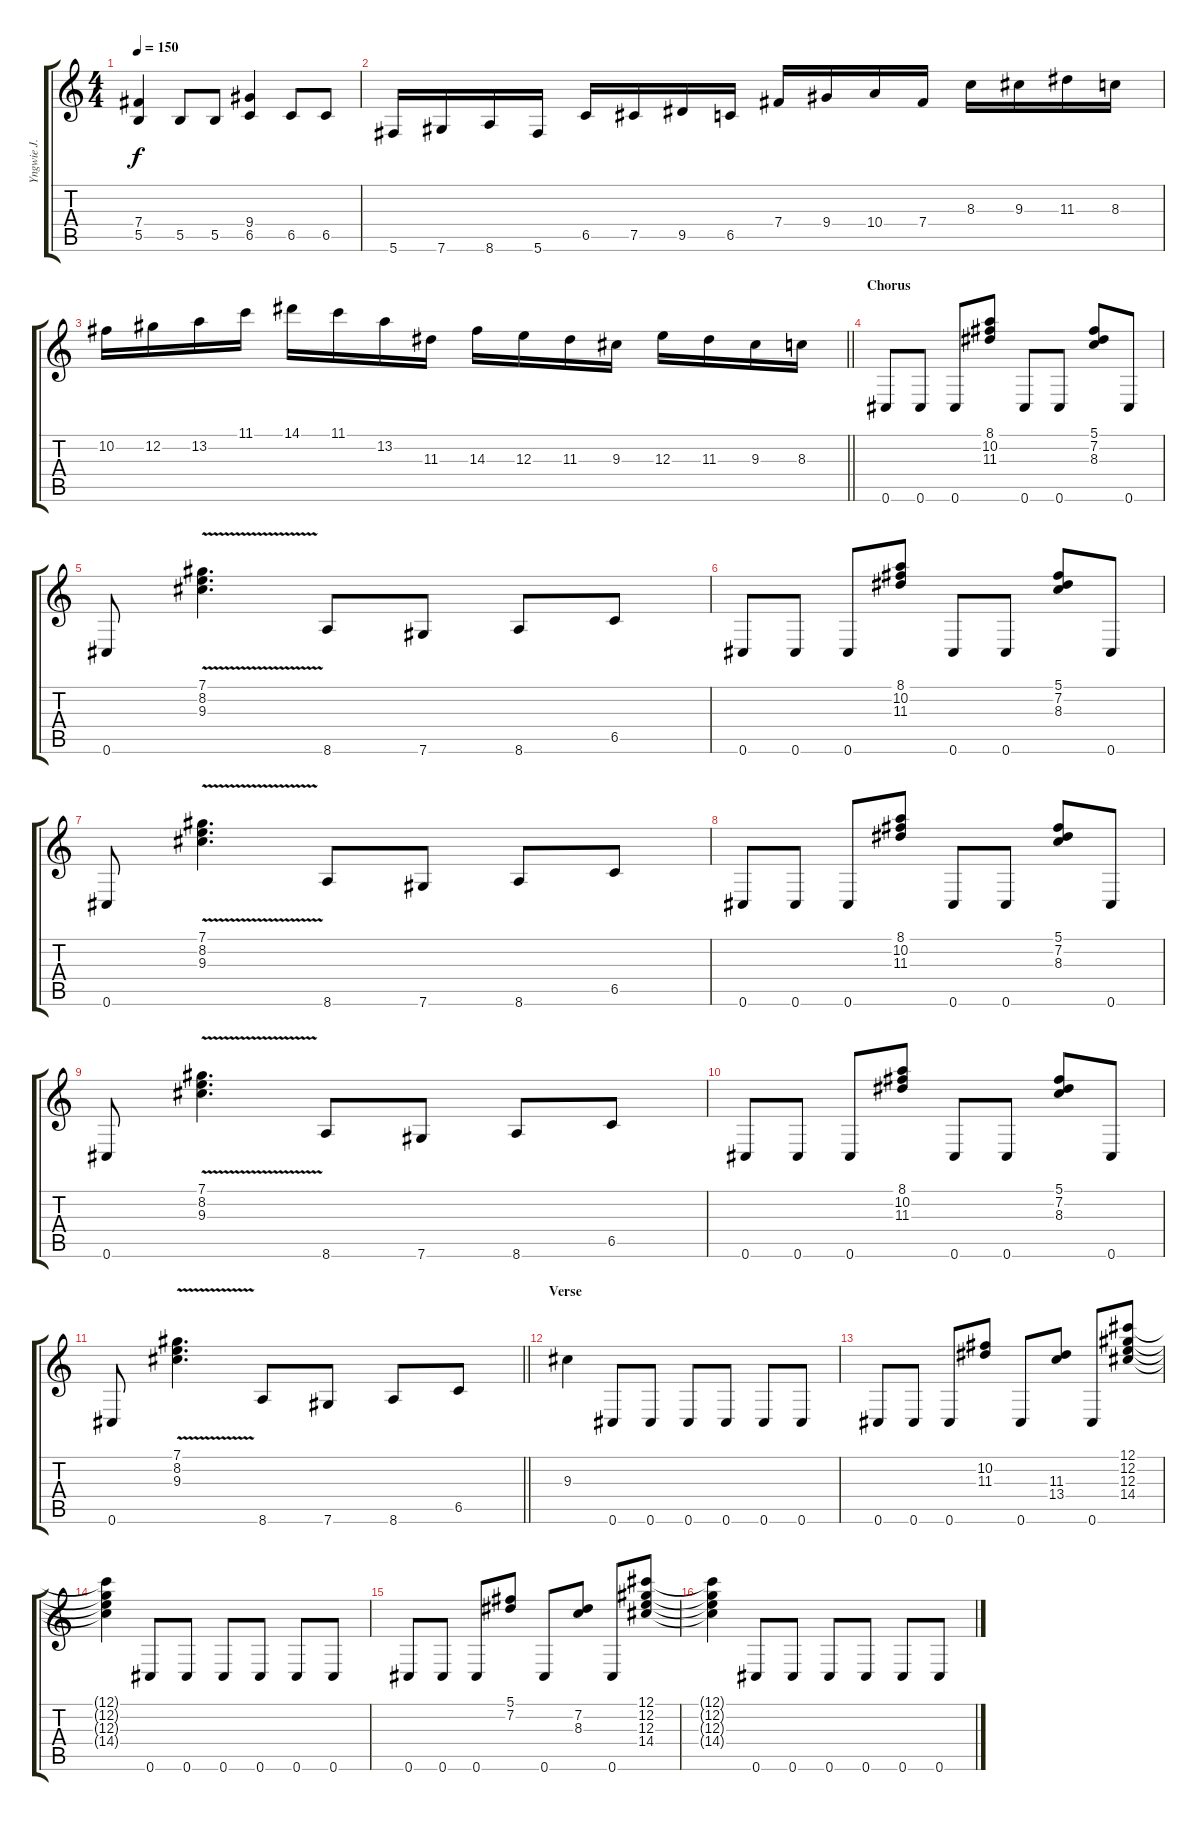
\track ("Yngwie J. Malmsteen" "Yngwie J. ") {instrument overdrivenguitar}
\staff {score tabs}
\tuning (Db4 Ab3 E3 B2 Gb2 Db2) {hide}
\ts (4 4)
\tempo 150
\clef g2
\ks c
(7.4 5.5).4{dy f} 5.5.8 5.5.8 (9.4 6.5).4 6.5.8 6.5.8 |
5.6.16 7.6.16 8.6.16 5.6.16 6.5.16 7.5.16 9.5.16 6.5.16 7.4.16 9.4.16 10.4.16 7.4.16 8.3.16 9.3.16 11.3.16 8.3.16 |
\barLineRight lightlight
10.2.16 12.2.16 13.2.16 11.1.16 14.1.16 11.1.16 13.2.16 11.3.16 14.3.16 12.3.16 11.3.16 9.3.16 12.3.16 11.3.16 9.3.16 8.3.16 |
\section ("" "Chorus")
0.6.8 0.6.8 0.6.8 (8.1 10.2 11.3).8 0.6.8 0.6.8 (5.1 7.2 8.3).8 0.6.8 |
0.6.8 (7.1{v} 8.2{v} 9.3{v}).4{d} 8.6.8 7.6.8 8.6.8 6.5.8 |
0.6.8 0.6.8 0.6.8 (8.1 10.2 11.3).8 0.6.8 0.6.8 (5.1 7.2 8.3).8 0.6.8 |
0.6.8 (7.1{v} 8.2{v} 9.3{v}).4{d} 8.6.8 7.6.8 8.6.8 6.5.8 |
0.6.8 0.6.8 0.6.8 (8.1 10.2 11.3).8 0.6.8 0.6.8 (5.1 7.2 8.3).8 0.6.8 |
0.6.8 (7.1{v} 8.2{v} 9.3{v}).4{d} 8.6.8 7.6.8 8.6.8 6.5.8 |
0.6.8 0.6.8 0.6.8 (8.1 10.2 11.3).8 0.6.8 0.6.8 (5.1 7.2 8.3).8 0.6.8 |
\barLineRight lightlight
0.6.8 (7.1{v} 8.2{v} 9.3{v}).4{d} 8.6.8 7.6.8 8.6.8 6.5.8 |
\section ("" "Verse")
9.3.4 0.6.8 0.6.8 0.6.8 0.6.8 0.6.8 0.6.8 |
0.6.8 0.6.8 0.6.8 (10.2 11.3).8 0.6.8 (11.3 13.4).8 0.6.8 (12.1 12.2 12.3 14.4).8 |
(12.1{t} 12.2{t} 12.3{t} 14.4{t}).4 0.6.8 0.6.8 0.6.8 0.6.8 0.6.8 0.6.8 |
0.6.8 0.6.8 0.6.8 (5.1 7.2).8 0.6.8 (7.2 8.3).8 0.6.8 (12.1 12.2 12.3 14.4).8 |
(12.1{t} 12.2{t} 12.3{t} 14.4{t}).4 0.6.8 0.6.8 0.6.8 0.6.8 0.6.8 0.6.8
